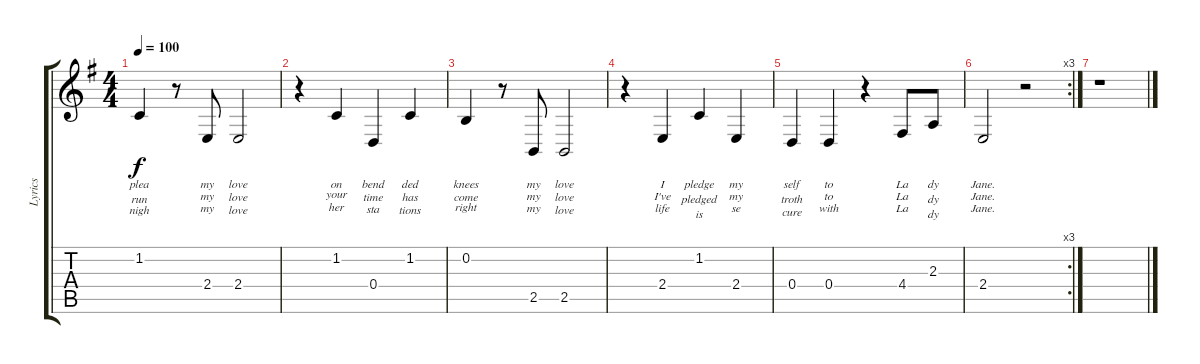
\track ("Lyrics" "Lyrics") {instrument choiraahs}
\staff {score tabs}
\tuning (E4 B3 G3 D3 A2 E2) {hide}
\ts (4 4)
\tempo 100
\clef g2
\ks g
1.2.4{lyrics (0 "plea") lyrics (1 "run") lyrics (2 "nigh") lyrics (3 "") lyrics (4 "") dy f} r.8 2.4.8{lyrics (0 "my") lyrics (1 "my") lyrics (2 "my") lyrics (3 "") lyrics (4 "")} 2.4.2{lyrics (0 "love") lyrics (1 "love") lyrics (2 "love") lyrics (3 "") lyrics (4 "")} |
r.4 1.2.4{lyrics (0 "on") lyrics (1 "your") lyrics (2 "her") lyrics (3 "") lyrics (4 "")} 0.4.4{lyrics (0 "bend") lyrics (1 "time") lyrics (2 "sta") lyrics (3 "") lyrics (4 "")} 1.2.4{lyrics (0 "ded") lyrics (1 "has") lyrics (2 "tions") lyrics (3 "") lyrics (4 "")} |
0.2.4{lyrics (0 "knees") lyrics (1 "come") lyrics (2 "right") lyrics (3 "") lyrics (4 "")} r.8 2.5.8{lyrics (0 "my") lyrics (1 "my") lyrics (2 "my") lyrics (3 "") lyrics (4 "")} 2.5.2{lyrics (0 "love") lyrics (1 "love") lyrics (2 "love") lyrics (3 "") lyrics (4 "")} |
r.4 2.4.4{lyrics (0 "I") lyrics (1 "I've") lyrics (2 "life") lyrics (3 "") lyrics (4 "")} 1.2.4{lyrics (0 "pledge") lyrics (1 "pledged") lyrics (2 "is") lyrics (3 "") lyrics (4 "")} 2.4.4{lyrics (0 "my") lyrics (1 "my") lyrics (2 "se") lyrics (3 "") lyrics (4 "")} |
0.4.4{lyrics (0 "self") lyrics (1 "troth") lyrics (2 "cure") lyrics (3 "") lyrics (4 "")} 0.4.4{lyrics (0 "to") lyrics (1 "to") lyrics (2 "with") lyrics (3 "") lyrics (4 "")} r.4 4.4.8{lyrics (0 "La") lyrics (1 "La") lyrics (2 "La") lyrics (3 "") lyrics (4 "")} 2.3.8{lyrics (0 "dy") lyrics (1 "dy") lyrics (2 "dy") lyrics (3 "") lyrics (4 "")} |
\rc 3
2.4.2{lyrics (0 "Jane.") lyrics (1 "Jane.") lyrics (2 "Jane.") lyrics (3 "") lyrics (4 "")} r.2 |
r.1
